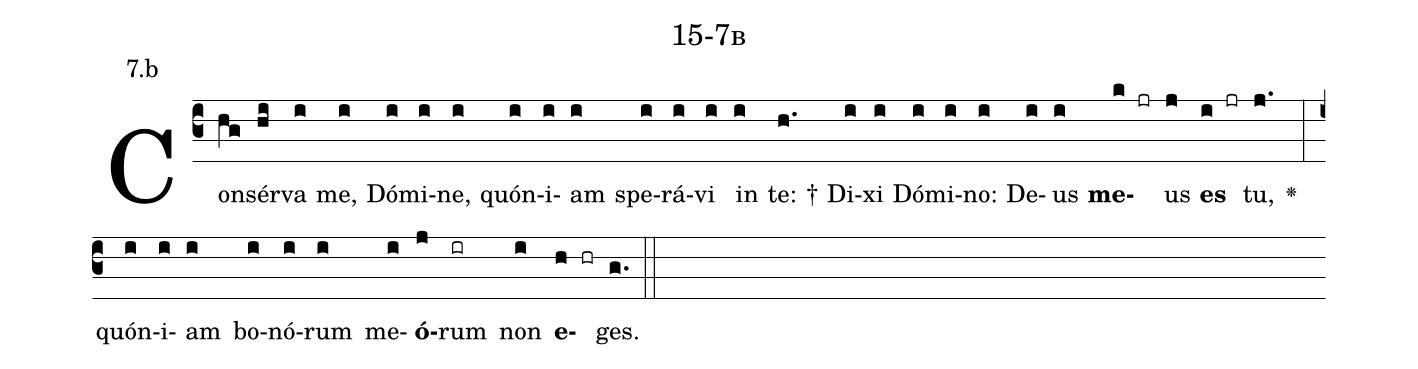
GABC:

name: 15-7b;
annotation: 7.b;
%%
(c3)Con(hg)sér(hi)va(i) me,(i) Dó(i)mi(i)ne,(i) quón(i)i(i)am(i) spe(i)rá(i)vi(i) in(i) te: †(h.) Di(i)xi(i) Dó(i)mi(i)no:(i) De(i)us(i) <b>me</b>(k jr)us(j) <b>es</b>(i jr) tu,(j.) <v>\greheightstar</v>(:) quón(i)i(i)am(i) bo(i)nó(i)rum(i) me(i)<b>ó</b>(j)rum(ir) non(i) <b>e</b>(h hr)ges.(g.) (::)


%E(i) u(i) o(j) u(i) a(h) e.(g.) (::)
